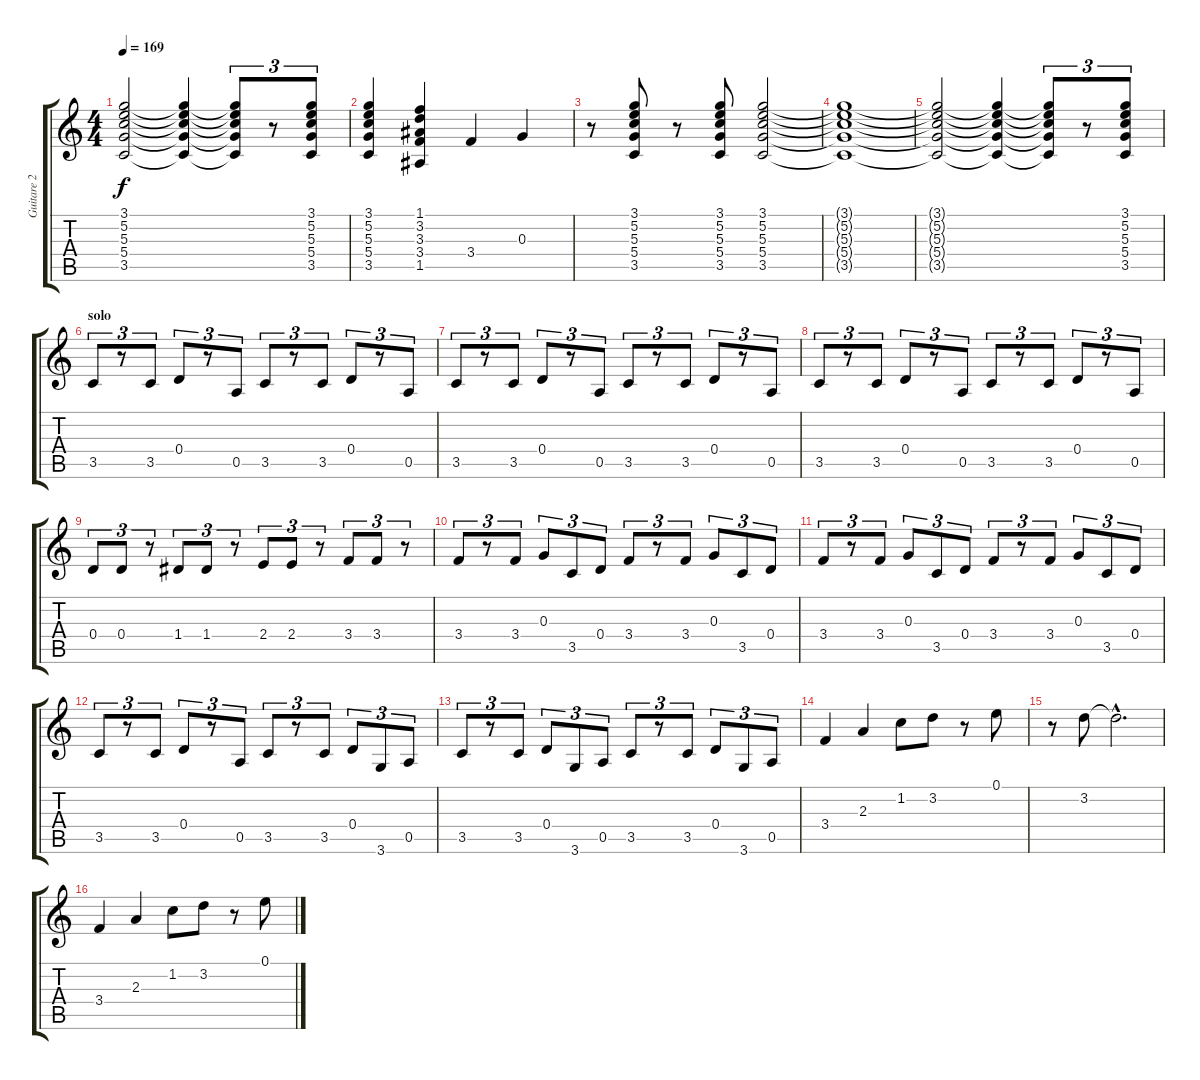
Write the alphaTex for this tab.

\track ("Guitare 2" "Guitare 2") {instrument overdrivenguitar}
\staff {score tabs}
\tuning (E4 B3 G3 D3 A2 E2) {hide}
\ts (4 4)
\tempo 169
\clef g2
\ks c
(3.1{t} 5.2{t} 5.3{t} 5.4{t} 3.5{t}).2{dy f} (3.1{t} 5.2{t} 5.3{t} 5.4{t} 3.5{t}).4 (3.1{t} 5.2{t} 5.3{t} 5.4{t} 3.5{t}).8{tu (3 2)} r.8{tu (3 2)} (3.1 5.2 5.3 5.4 3.5).8{tu (3 2)} |
(3.1 5.2 5.3 5.4 3.5).4 (1.1 3.2 3.3 3.4 1.5).4 3.4.4 0.3.4 |
r.8 (3.1 5.2 5.3 5.4 3.5).8 r.8 (3.1 5.2 5.3 5.4 3.5).8 (3.1 5.2 5.3 5.4 3.5).2 |
(3.1{t} 5.2{t} 5.3{t} 5.4{t} 3.5{t}).1 |
(3.1{t} 5.2{t} 5.3{t} 5.4{t} 3.5{t}).2 (3.1{t} 5.2{t} 5.3{t} 5.4{t} 3.5{t}).4 (3.1{t} 5.2{t} 5.3{t} 5.4{t} 3.5{t}).8{tu (3 2)} r.8{tu (3 2)} (3.1 5.2 5.3 5.4 3.5).8{tu (3 2)} |
\section ("" "solo")
3.5.8{tu (3 2)} r.8{tu (3 2)} 3.5.8{tu (3 2)} 0.4.8{tu (3 2)} r.8{tu (3 2)} 0.5.8{tu (3 2)} 3.5.8{tu (3 2)} r.8{tu (3 2)} 3.5.8{tu (3 2)} 0.4.8{tu (3 2)} r.8{tu (3 2)} 0.5.8{tu (3 2)} |
3.5.8{tu (3 2)} r.8{tu (3 2)} 3.5.8{tu (3 2)} 0.4.8{tu (3 2)} r.8{tu (3 2)} 0.5.8{tu (3 2)} 3.5.8{tu (3 2)} r.8{tu (3 2)} 3.5.8{tu (3 2)} 0.4.8{tu (3 2)} r.8{tu (3 2)} 0.5.8{tu (3 2)} |
3.5.8{tu (3 2)} r.8{tu (3 2)} 3.5.8{tu (3 2)} 0.4.8{tu (3 2)} r.8{tu (3 2)} 0.5.8{tu (3 2)} 3.5.8{tu (3 2)} r.8{tu (3 2)} 3.5.8{tu (3 2)} 0.4.8{tu (3 2)} r.8{tu (3 2)} 0.5.8{tu (3 2)} |
0.4.8{tu (3 2)} 0.4.8{tu (3 2)} r.8{tu (3 2)} 1.4.8{tu (3 2)} 1.4.8{tu (3 2)} r.8{tu (3 2)} 2.4.8{tu (3 2)} 2.4.8{tu (3 2)} r.8{tu (3 2)} 3.4.8{tu (3 2)} 3.4.8{tu (3 2)} r.8{tu (3 2)} |
3.4.8{tu (3 2)} r.8{tu (3 2)} 3.4.8{tu (3 2)} 0.3.8{tu (3 2)} 3.5.8{tu (3 2)} 0.4.8{tu (3 2)} 3.4.8{tu (3 2)} r.8{tu (3 2)} 3.4.8{tu (3 2)} 0.3.8{tu (3 2)} 3.5.8{tu (3 2)} 0.4.8{tu (3 2)} |
3.4.8{tu (3 2)} r.8{tu (3 2)} 3.4.8{tu (3 2)} 0.3.8{tu (3 2)} 3.5.8{tu (3 2)} 0.4.8{tu (3 2)} 3.4.8{tu (3 2)} r.8{tu (3 2)} 3.4.8{tu (3 2)} 0.3.8{tu (3 2)} 3.5.8{tu (3 2)} 0.4.8{tu (3 2)} |
3.5.8{tu (3 2)} r.8{tu (3 2)} 3.5.8{tu (3 2)} 0.4.8{tu (3 2)} r.8{tu (3 2)} 0.5.8{tu (3 2)} 3.5.8{tu (3 2)} r.8{tu (3 2)} 3.5.8{tu (3 2)} 0.4.8{tu (3 2)} 3.6.8{tu (3 2)} 0.5.8{tu (3 2)} |
3.5.8{tu (3 2)} r.8{tu (3 2)} 3.5.8{tu (3 2)} 0.4.8{tu (3 2)} 3.6.8{tu (3 2)} 0.5.8{tu (3 2)} 3.5.8{tu (3 2)} r.8{tu (3 2)} 3.5.8{tu (3 2)} 0.4.8{tu (3 2)} 3.6.8{tu (3 2)} 0.5.8{tu (3 2)} |
3.4.4 2.3.4 1.2.8 3.2.8 r.8 0.1.8 |
r.8 3.2.8 3.2{hac t}.2{d} |
3.4.4 2.3.4 1.2.8 3.2.8 r.8 0.1.8
